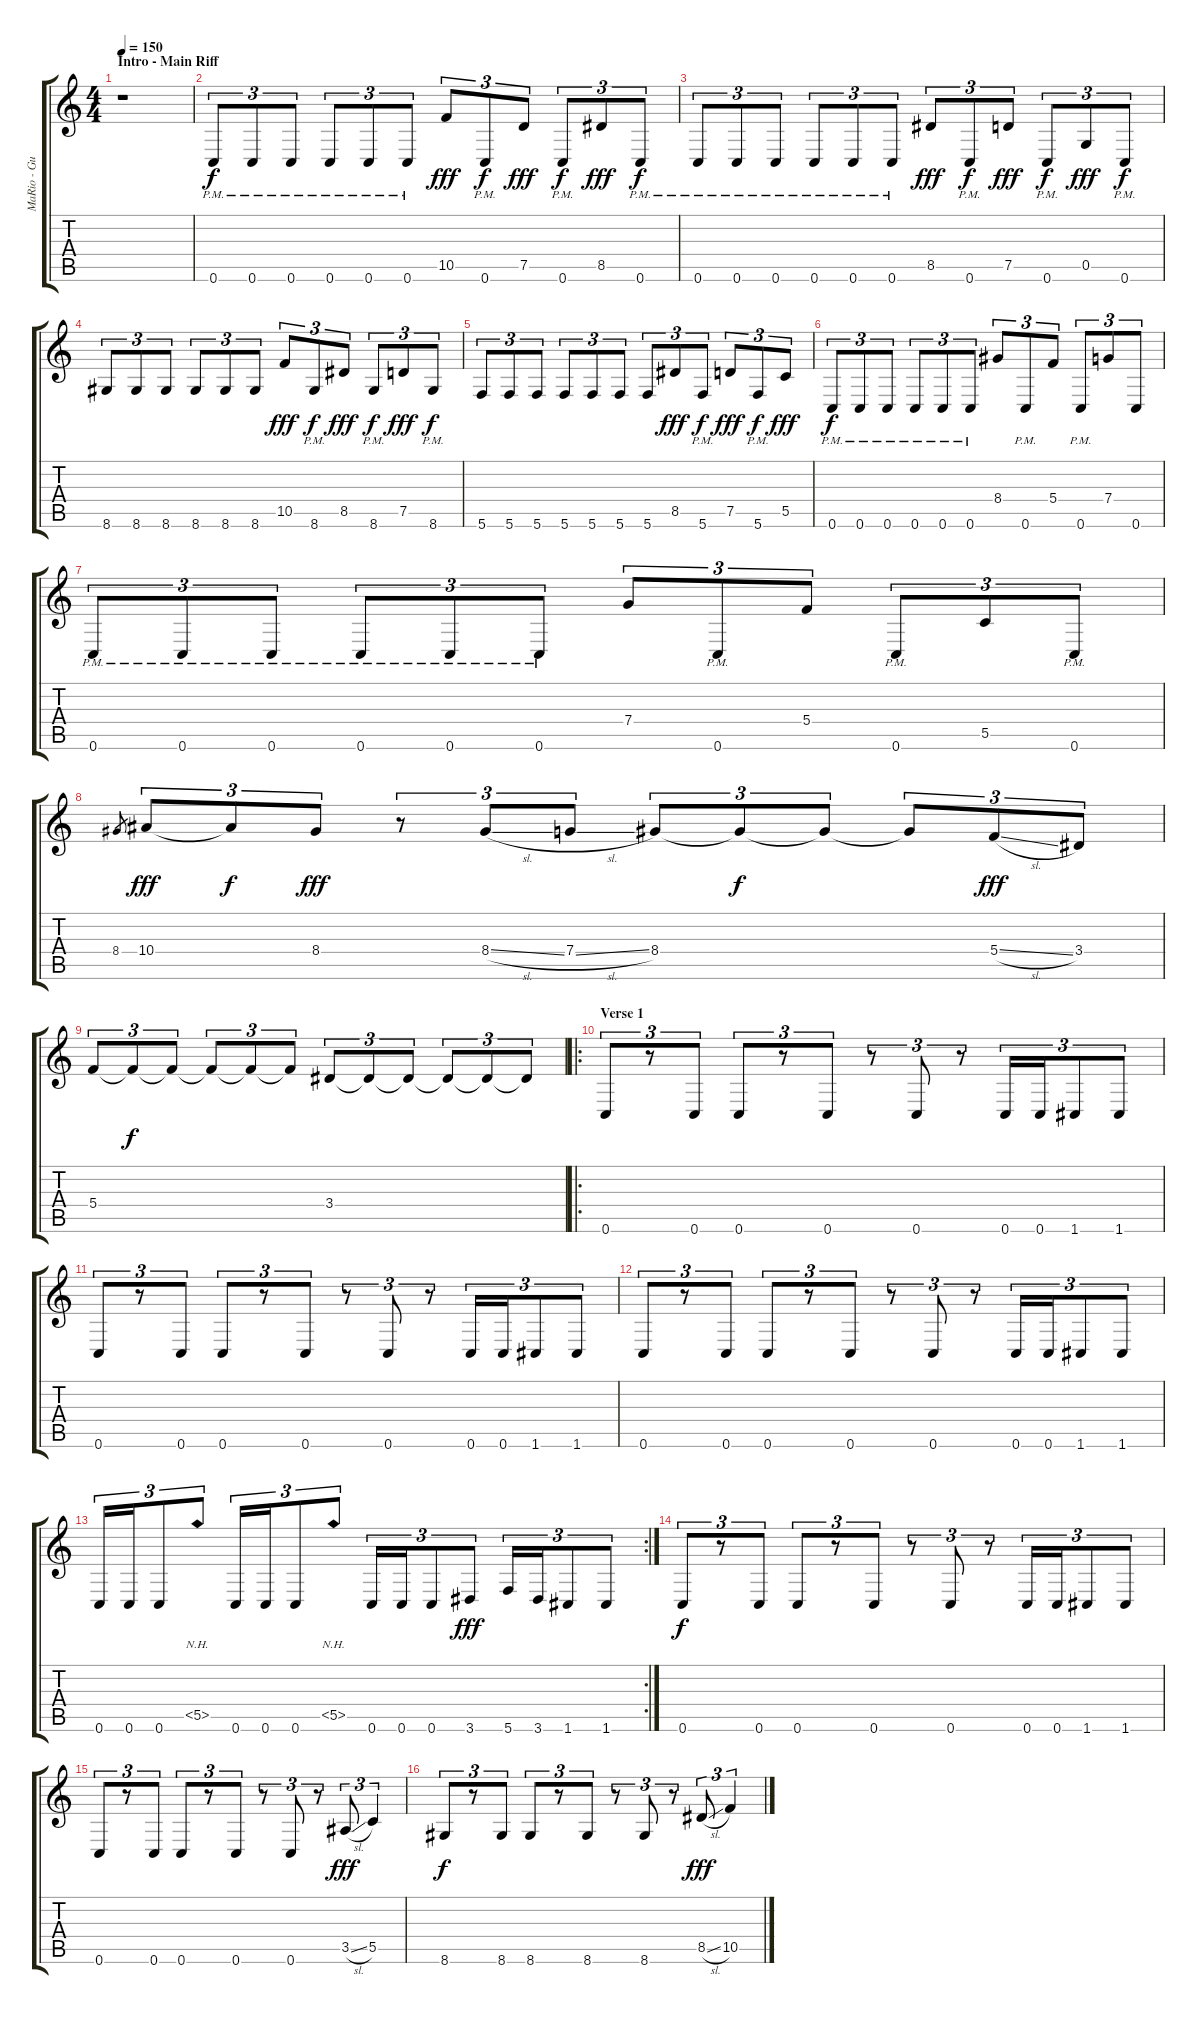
\track ("MaRio - Guitar 2" "MaRio - Gu") {instrument overdrivenguitar}
\staff {score tabs}
\tuning (D4 A3 F3 C3 G2 C2) {hide}
\ts (4 4)
\section ("" "Intro - Main Riff")
\tempo 150
\clef g2
\ks c
r.1{dy f instrument overdrivenguitar} |
0.6{pm}.8{tu (3 2)} 0.6{pm}.8{tu (3 2)} 0.6{pm}.8{tu (3 2)} 0.6{pm}.8{tu (3 2)} 0.6{pm}.8{tu (3 2)} 0.6{pm}.8{tu (3 2)} 10.5.8{tu (3 2) dy fff} 0.6{pm}.8{tu (3 2) dy f} 7.5.8{tu (3 2) dy fff} 0.6{pm}.8{tu (3 2) dy f} 8.5.8{tu (3 2) dy fff} 0.6{pm}.8{tu (3 2) dy f} |
0.6{pm}.8{tu (3 2)} 0.6{pm}.8{tu (3 2)} 0.6{pm}.8{tu (3 2)} 0.6{pm}.8{tu (3 2)} 0.6{pm}.8{tu (3 2)} 0.6{pm}.8{tu (3 2)} 8.5.8{tu (3 2) dy fff} 0.6{pm}.8{tu (3 2) dy f} 7.5.8{tu (3 2) dy fff} 0.6{pm}.8{tu (3 2) dy f} 0.5.8{tu (3 2) dy fff} 0.6{pm}.8{tu (3 2) dy f} |
8.6.8{tu (3 2)} 8.6.8{tu (3 2)} 8.6.8{tu (3 2)} 8.6.8{tu (3 2)} 8.6.8{tu (3 2)} 8.6.8{tu (3 2)} 10.5.8{tu (3 2) dy fff} 8.6{pm}.8{tu (3 2) dy f} 8.5.8{tu (3 2) dy fff} 8.6{pm}.8{tu (3 2) dy f} 7.5.8{tu (3 2) dy fff} 8.6{pm}.8{tu (3 2) dy f} |
5.6.8{tu (3 2)} 5.6.8{tu (3 2)} 5.6.8{tu (3 2)} 5.6.8{tu (3 2)} 5.6.8{tu (3 2)} 5.6.8{tu (3 2)} 5.6.8{tu (3 2)} 8.5.8{tu (3 2) dy fff} 5.6{pm}.8{tu (3 2) dy f} 7.5.8{tu (3 2) dy fff} 5.6{pm}.8{tu (3 2) dy f} 5.5.8{tu (3 2) dy fff} |
0.6{pm}.8{tu (3 2) dy f} 0.6{pm}.8{tu (3 2)} 0.6{pm}.8{tu (3 2)} 0.6{pm}.8{tu (3 2)} 0.6{pm}.8{tu (3 2)} 0.6{pm}.8{tu (3 2)} 8.4.8{tu (3 2)} 0.6{pm}.8{tu (3 2)} 5.4.8{tu (3 2)} 0.6{pm}.8{tu (3 2)} 7.4.8{tu (3 2)} 0.6.8{tu (3 2)} |
0.6{pm}.8{tu (3 2)} 0.6{pm}.8{tu (3 2)} 0.6{pm}.8{tu (3 2)} 0.6{pm}.8{tu (3 2)} 0.6{pm}.8{tu (3 2)} 0.6{pm}.8{tu (3 2)} 7.4.8{tu (3 2)} 0.6{pm}.8{tu (3 2)} 5.4.8{tu (3 2)} 0.6{pm}.8{tu (3 2)} 5.5.8{tu (3 2)} 0.6{pm}.8{tu (3 2)} |
8.4.8{gr} 10.4.8{tu (3 2) dy fff} 10.4{t}.8{tu (3 2) dy f} 8.4.8{tu (3 2) dy fff} r.8{tu (3 2)} 8.4{sl}.8{tu (3 2)} 7.4{sl}.8{tu (3 2)} 8.4.8{tu (3 2)} 8.4{t}.8{tu (3 2) dy f} 8.4{t}.8{tu (3 2)} 8.4{t}.8{tu (3 2)} 5.4{sl}.8{tu (3 2) dy fff} 3.4.8{tu (3 2)} |
5.4.8{tu (3 2)} 5.4{t}.8{tu (3 2) dy f} 5.4{t}.8{tu (3 2)} 5.4{t}.8{tu (3 2)} 5.4{t}.8{tu (3 2)} 5.4{t}.8{tu (3 2)} 3.4.8{tu (3 2)} 3.4{t}.8{tu (3 2)} 3.4{t}.8{tu (3 2)} 3.4{t}.8{tu (3 2)} 3.4{t}.8{tu (3 2)} 3.4{t}.8{tu (3 2)} |
\ro
\section ("" "Verse 1")
0.6.8{tu (3 2)} r.8{tu (3 2)} 0.6.8{tu (3 2)} 0.6.8{tu (3 2)} r.8{tu (3 2)} 0.6.8{tu (3 2)} r.8{tu (3 2)} 0.6.8{tu (3 2)} r.8{tu (3 2)} 0.6.16{tu (3 2)} 0.6.16{tu (3 2)} 1.6.8{tu (3 2)} 1.6.8{tu (3 2)} |
0.6.8{tu (3 2)} r.8{tu (3 2)} 0.6.8{tu (3 2)} 0.6.8{tu (3 2)} r.8{tu (3 2)} 0.6.8{tu (3 2)} r.8{tu (3 2)} 0.6.8{tu (3 2)} r.8{tu (3 2)} 0.6.16{tu (3 2)} 0.6.16{tu (3 2)} 1.6.8{tu (3 2)} 1.6.8{tu (3 2)} |
0.6.8{tu (3 2) instrument overdrivenguitar} r.8{tu (3 2)} 0.6.8{tu (3 2)} 0.6.8{tu (3 2)} r.8{tu (3 2)} 0.6.8{tu (3 2)} r.8{tu (3 2)} 0.6.8{tu (3 2)} r.8{tu (3 2)} 0.6.16{tu (3 2)} 0.6.16{tu (3 2)} 1.6.8{tu (3 2)} 1.6.8{tu (3 2)} |
\rc 2
0.6.16{tu (3 2)} 0.6.16{tu (3 2)} 0.6.8{tu (3 2)} 5.5{nh}.8{tu (3 2)} 0.6.16{tu (3 2)} 0.6.16{tu (3 2)} 0.6.8{tu (3 2)} 5.5{nh}.8{tu (3 2)} 0.6.16{tu (3 2)} 0.6.16{tu (3 2)} 0.6.8{tu (3 2)} 3.6.8{tu (3 2) dy fff} 5.6.16{tu (3 2)} 3.6.16{tu (3 2)} 1.6.8{tu (3 2)} 1.6.8{tu (3 2)} |
0.6.8{tu (3 2) dy f} r.8{tu (3 2)} 0.6.8{tu (3 2)} 0.6.8{tu (3 2)} r.8{tu (3 2)} 0.6.8{tu (3 2)} r.8{tu (3 2)} 0.6.8{tu (3 2)} r.8{tu (3 2)} 0.6.16{tu (3 2)} 0.6.16{tu (3 2)} 1.6.8{tu (3 2)} 1.6.8{tu (3 2)} |
0.6.8{tu (3 2)} r.8{tu (3 2)} 0.6.8{tu (3 2)} 0.6.8{tu (3 2)} r.8{tu (3 2)} 0.6.8{tu (3 2)} r.8{tu (3 2)} 0.6.8{tu (3 2)} r.8{tu (3 2)} 3.5{sl}.8{tu (3 2) dy fff} 5.5.4{tu (3 2)} |
8.6.8{tu (3 2) dy f} r.8{tu (3 2)} 8.6.8{tu (3 2)} 8.6.8{tu (3 2)} r.8{tu (3 2)} 8.6.8{tu (3 2)} r.8{tu (3 2)} 8.6.8{tu (3 2)} r.8{tu (3 2)} 8.5{sl}.8{tu (3 2) dy fff} 10.5.4{tu (3 2)}
